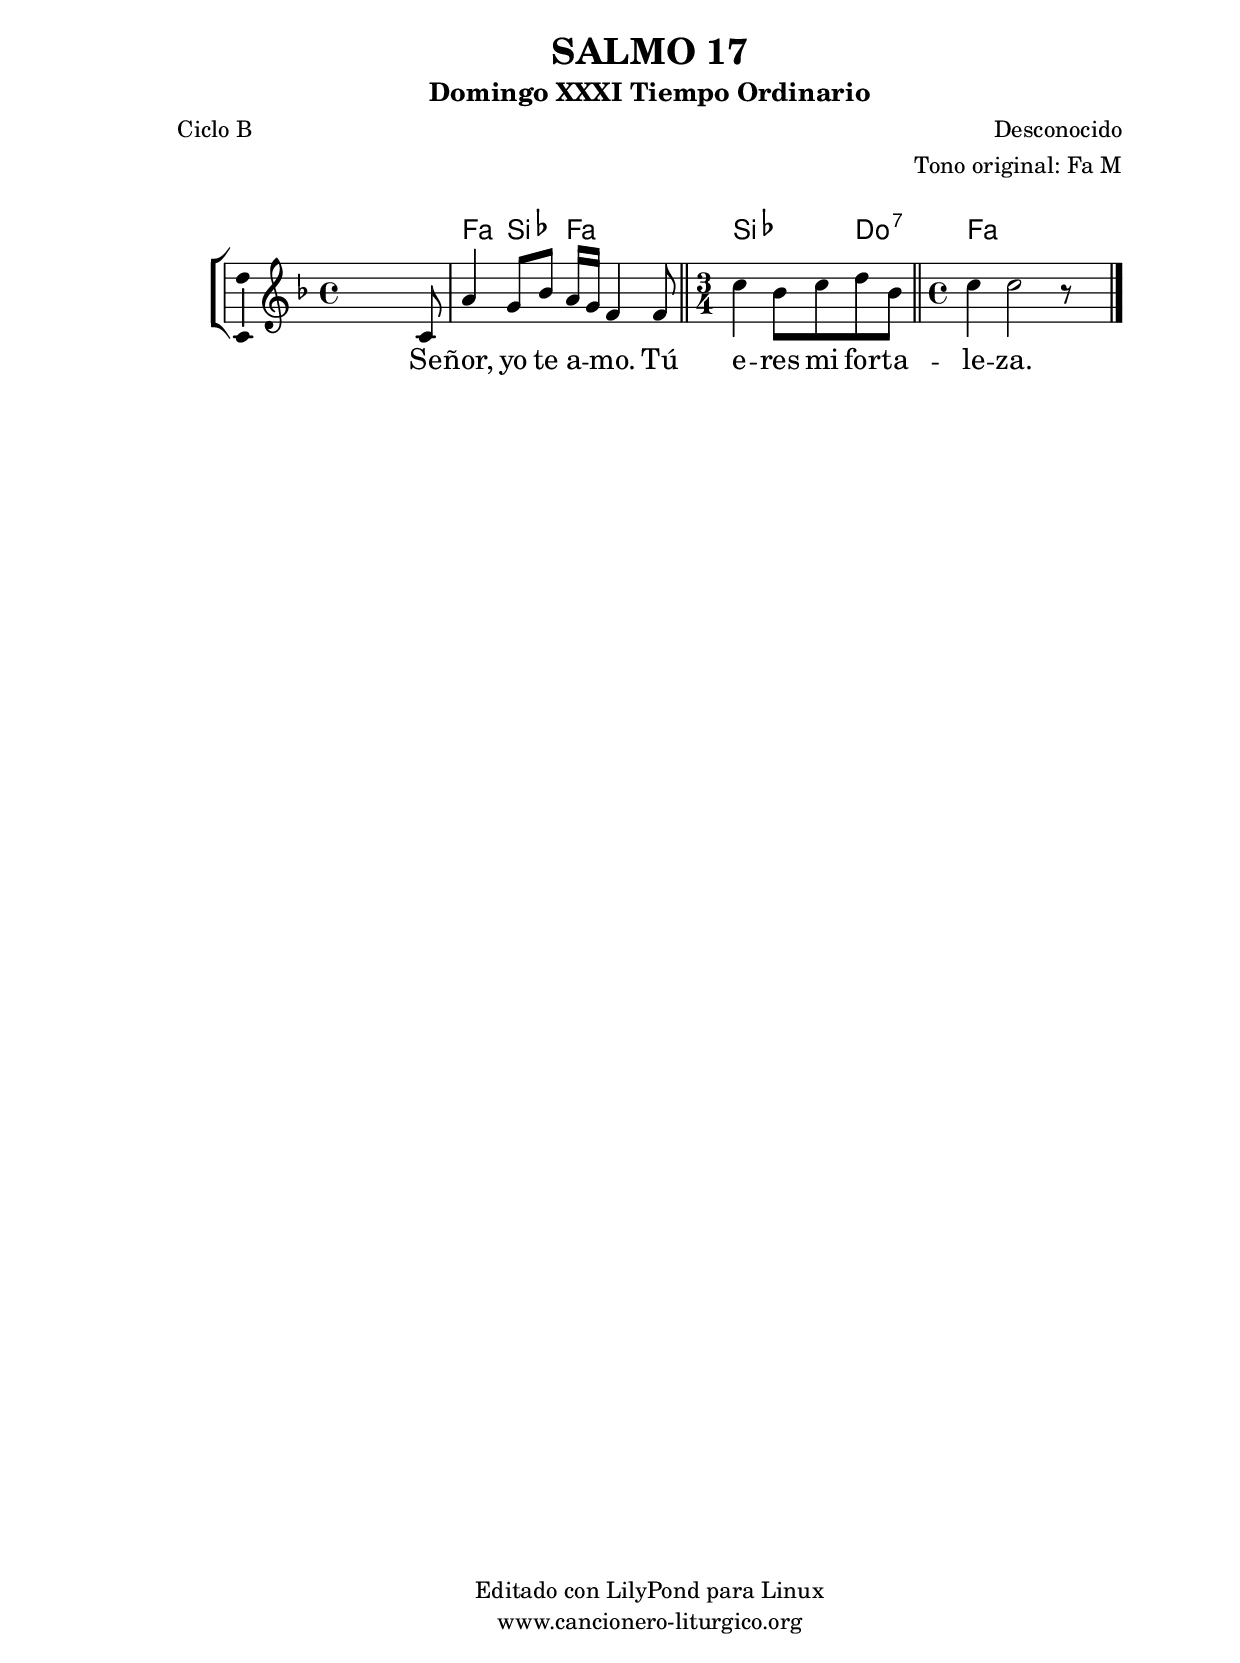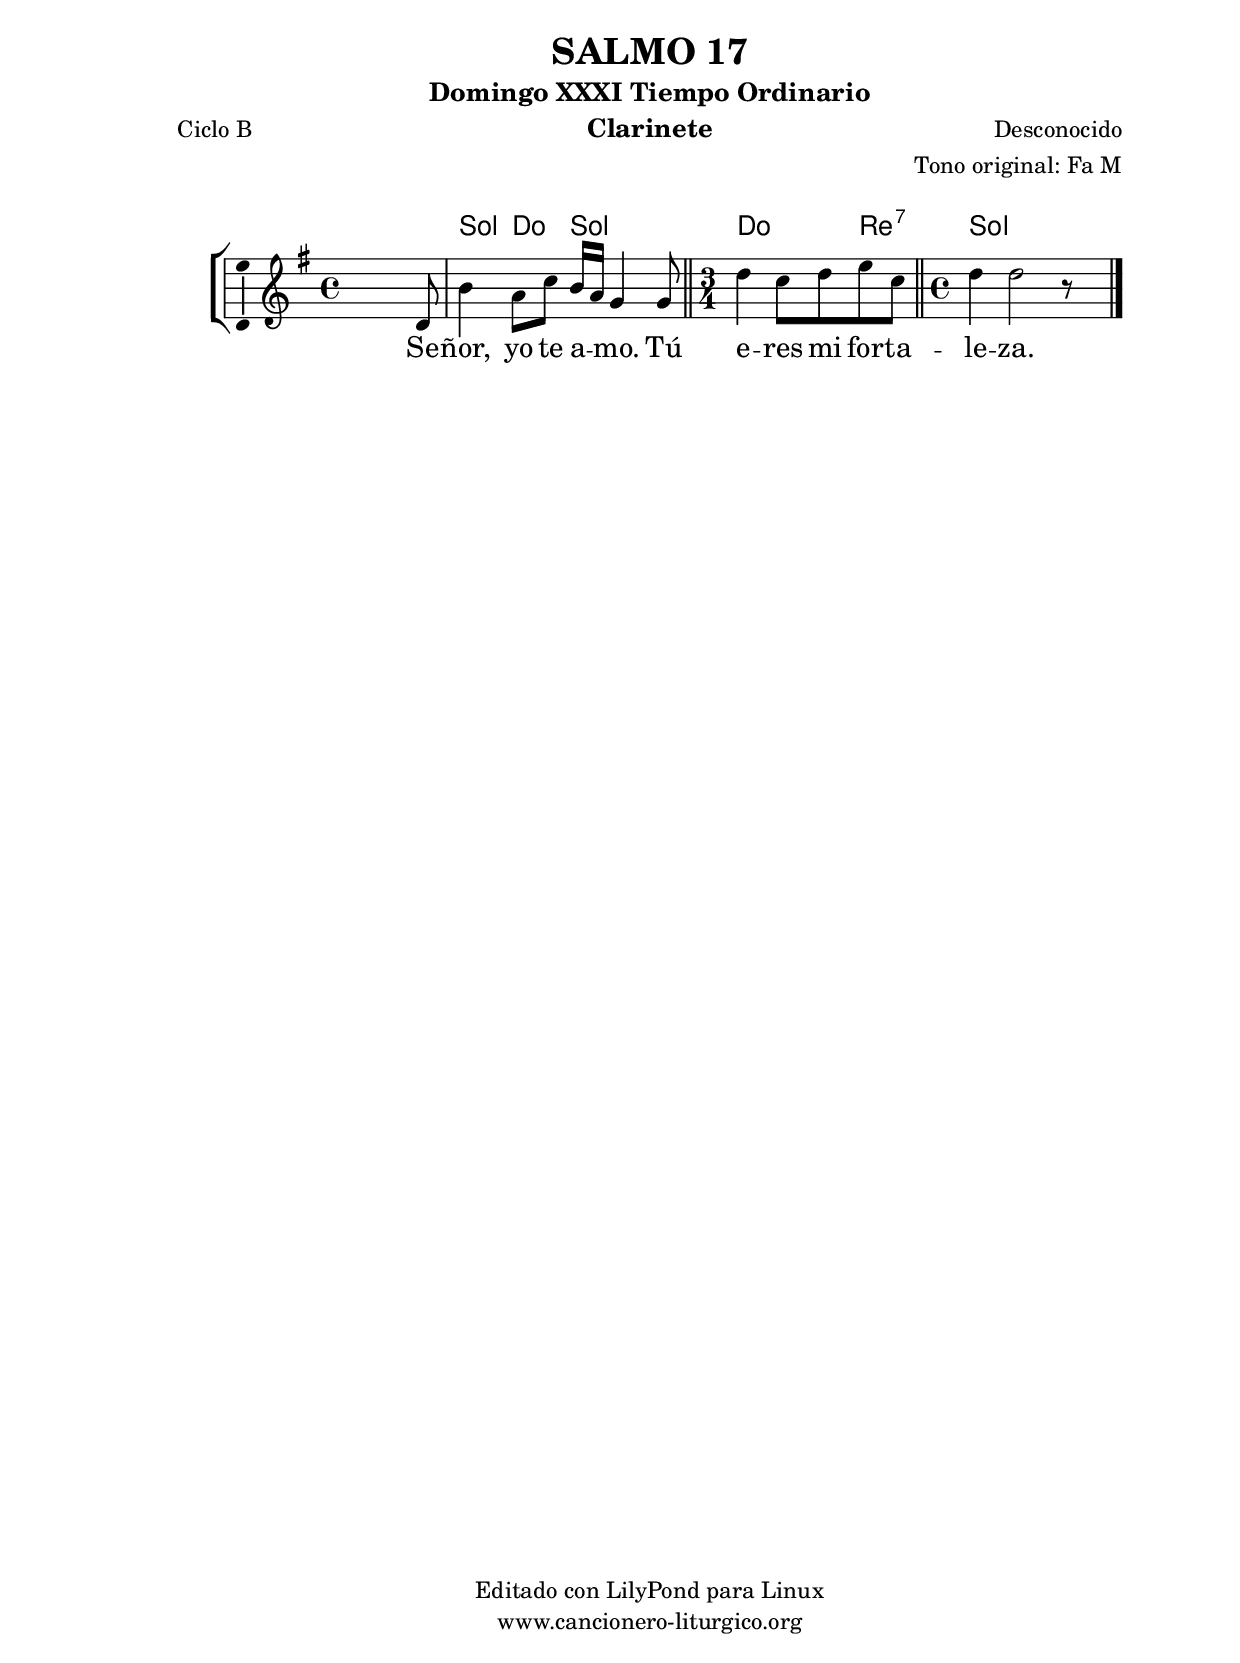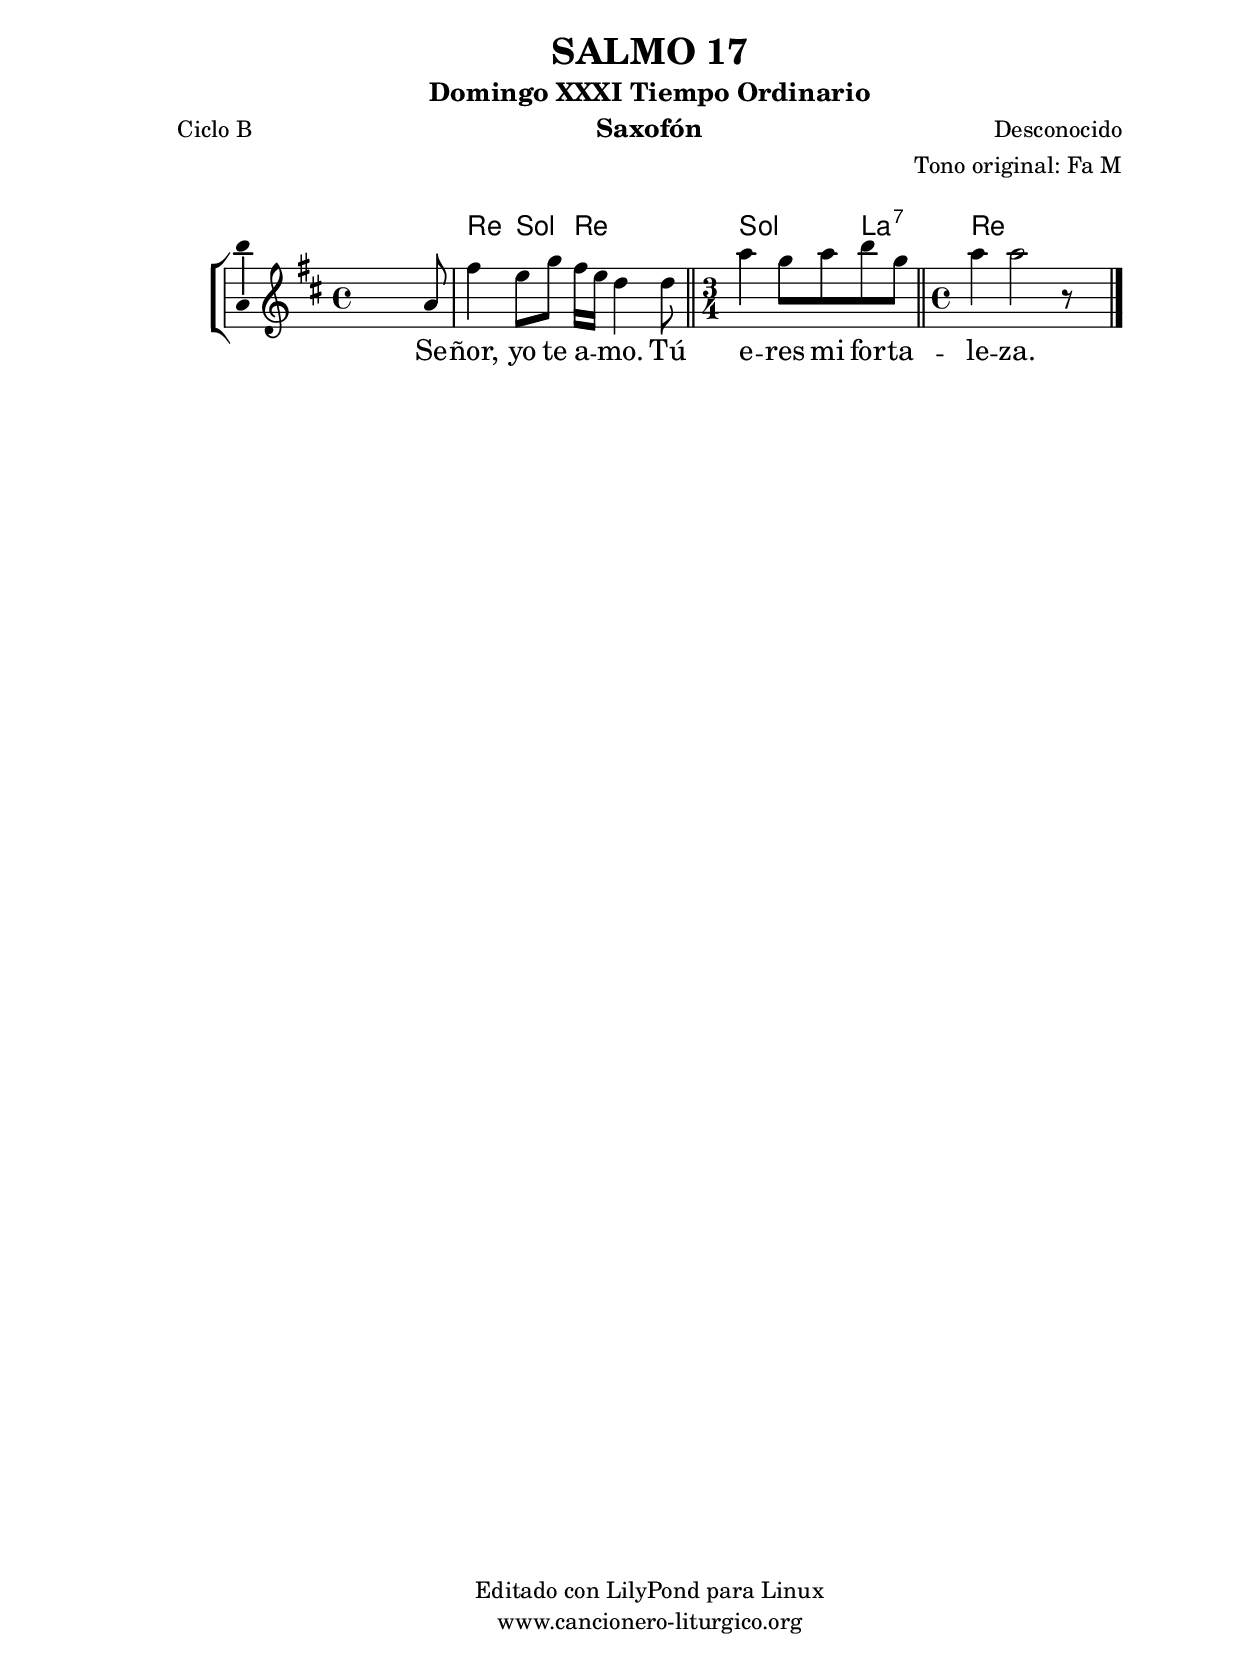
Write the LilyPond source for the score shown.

%
%para convertir .midi en .wav:
%timidity filename.midi -Ow -o finename.wav
%
%
%Para convertir de .wav a .mp3:
%lame -h -m j filename.wav
%
%
%para escuchar el midi:
%timidity nombrefichero.midi
%


%versión de lilypond para la que se ha escrito esta partitura:
\version "2.16.0"

	%Tamaño papel
	#(set-default-paper-size "a4")
	%Tamaño partitura
	#(set-global-staff-size 20)
	%No responde al pulsar sobre una nota
	#(ly:set-option 'point-and-click #f)

%parámetros del encabezamiento:
\header {
	title = "SALMO 17"
	subtitle = "Domingo XXXI Tiempo Ordinario"
	composer = "Desconocido"
	poet = "Ciclo B"
	meter = ""
	arranger = "Tono original: Fa M"
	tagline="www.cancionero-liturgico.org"
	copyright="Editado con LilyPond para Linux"
	tiempo = "Ordinario"
	usos = "Salmo"
	letra = "Señor, yo te amo. Tú eres mi fortaleza."
	}

%parámetros asociados al papel:
\paper  {
	oddHeaderMarkup = \markup {\fill-line { \on-the-fly #not-first-page \fromproperty #'header:title \on-the-fly #not-first-page \fromproperty #'header:composer }}
	evenHeaderMarkup = \markup {\fill-line { \fromproperty #'header:composer \fromproperty #'header:title }}
	#(set-paper-size "a4")
	print-page-number = ##f
	first-page-number = 1
	print-first-page-number = ##f
%	head-separation = 3.0 \cm
	top-margin = 2.0 \cm
	bottom-margin = 0.5\cm
%%%	bottom-margin = -1.0\cm
	left-margin = 3.0 \cm
	line-width = 16.0 \cm 
	indent = 8\mm
	interscoreline = 2.\mm
	between-system-space = 15\mm
%	para que las partituras no llenen la hoja:
	ragged-bottom = ##t
%	idem para la última hoja:
	ragged-last-bottom = ##f
%	para que las partituras llenen el ancho del papel:
	ragged-last = ##f
	after-title-space = 2.5 \cm
%page-count=1
%system-count=8

	%Flexible Vertical Spacing
%	markup-markup-spacing =
%	#'((basic-distance . 15) (minimum-distance . 15) (padding . 3))
	markup-system-spacing =
	#'((basic-distance . 15) (minimum-distance . 15) (padding . 3))
	system-system-spacing =
	#'((basic-distance . 15) (minimum-distance . 15) (padding . 3))
	score-system-spacing =
	#'((basic-distance . 15) (minimum-distance . 15) (padding . 5))
%	top-system-spacing = % header
%	#'((basic-distance . 8) (minimum-distance . 0) (padding . 3))
%	top-markup-spacing =
%	#'((basic-distance . 20) (minimum-distance . 20) (padding . 3))
	last-bottom-spacing = % footer
	#'((basic-distance . 5) (minimum-distance . 5) (padding . 3))
%	score-markup-spacing =
%	#'((basic-distance . 16) (minimum-distance . 13) (padding . 3))

	}


%parámetros que afectan a toda la partitura:
global =  {
	%clave de sol (G):
	\clef G
	%armadura:
%	\transpose ees f
	\key f \major
	\tempo 4=100
	\set Score.tempoHideNote = ##t
	}


acordes = {
	\italianChords
	\chordmode {
%	\transpose ees f
{

s1
f4 bes f2 bes c4:7 f1

	}
	}
}

melodia = 
%	\transpose ees f
{
	\relative c'{

\time 4/4
s2 s4 s8 c8
a'4 g8 bes a16 g f4 f8
\bar "||"
\time 3/4
c'4 bes8 c d bes
\bar "||"
\time 4/4
c4 c2 r8 s8

	\bar "|."
	}
	}


texto = \lyricmode {
Se -- ñor, yo te a -- _ mo. Tú e -- res mi for -- ta -- le -- za.
	}


acordesStaff = \context ChordNames = acordesStaff <<
	\set chordChanges = ##t
	\acordes
	>>


vozStaff = \context Voice = vozStaff
\with {\consists "Ambitus_engraver"}
<<
%	\set Staff.instrumentName = ""
%	\set Staff.shortInstrumentName = ""
%	\set Staff.midiInstrument = #"clarinet"
%	\set Staff.midiInstrument = #"cello"
%	\set Staff.midiInstrument = #"flute"
	\set Staff.midiInstrument = #"electric guitar (jazz)"
%	\set Staff.midiInstrument = #"english horn"
%	\set Staff.midiInstrument = #"violin"
%	\set Staff.midiInstrument = #"glockenspiel"
	\set Staff.midiMinimumVolume = #0.7
	\set Staff.midiMaximumVolume = #0.9
	\global
	\melodia
	>>


textoStaff = \context Lyrics = textoStaff <<
	\lyricsto vozStaff \texto
	>>

\book {
	\score {
		\context ChoirStaff {
			\override StaffGroup.SystemStartBracket #'collapse-height = #1
			\override Score.SystemStartBar #'collapse-height = #1
			<<
			\acordesStaff
			\vozStaff
			\textoStaff
			>>
			}
		\layout {
	    		\context {
				\Lyrics
				\override LyricText #'font-size = #2
				}
	   		 \context {
				\Score
				%fontSize = #3
				\override StaffSymbol #'staff-space = #(magstep +3)
				%\override Beam #'thickness = #0.55
				%\override SpacingSpanner #'spacing-increment = #1.0
				%\override Slur #'height-limit = #1.5
				}
			}
		}
	\score {
		\unfoldRepeats
		\context ChoirStaff {
			<<
			\acordesStaff
			\vozStaff
			>>
			}
		\midi {
	  		\context {
	  			\Score
				tempoWholesPerMinute = #(ly:make-moment 70 4)
				}
			}
		}
	}

%Partitura para clarinete
#(define output-suffix "C")
\book {
	\header{
		instrument = "Clarinete"
		}
	\score {
		\context ChoirStaff {
			\override StaffGroup.SystemStartBracket #'collapse-height = #1
			\override Score.SystemStartBar #'collapse-height = #1
\transpose c d
			<<
			\acordesStaff
			\vozStaff
			\textoStaff
			>>
			}
		\layout {
	    		\context {
				\Lyrics
				\override LyricText #'font-size = #2
				}
	   		 \context {
				\Score
				%fontSize = #3
				\override StaffSymbol #'staff-space = #(magstep +3)
				%\override Beam #'thickness = #0.55
				%\override SpacingSpanner #'spacing-increment = #1.0
				%\override Slur #'height-limit = #1.5
				}
			}
		}
	}

%Partitura para saxofón
#(define output-suffix "S")
\book {
	\header{
		instrument = "Saxofón"
		}
	\score {
		\context ChoirStaff {
			\override StaffGroup.SystemStartBracket #'collapse-height = #1
			\override Score.SystemStartBar #'collapse-height = #1
\transpose c a
			<<
			\acordesStaff
			\vozStaff
			\textoStaff
			>>
			}
		\layout {
	    		\context {
				\Lyrics
				\override LyricText #'font-size = #2
				}
	   		 \context {
				\Score
				%fontSize = #3
				\override StaffSymbol #'staff-space = #(magstep +3)
				%\override Beam #'thickness = #0.55
				%\override SpacingSpanner #'spacing-increment = #1.0
				%\override Slur #'height-limit = #1.5
				}
			}
		}
	}

